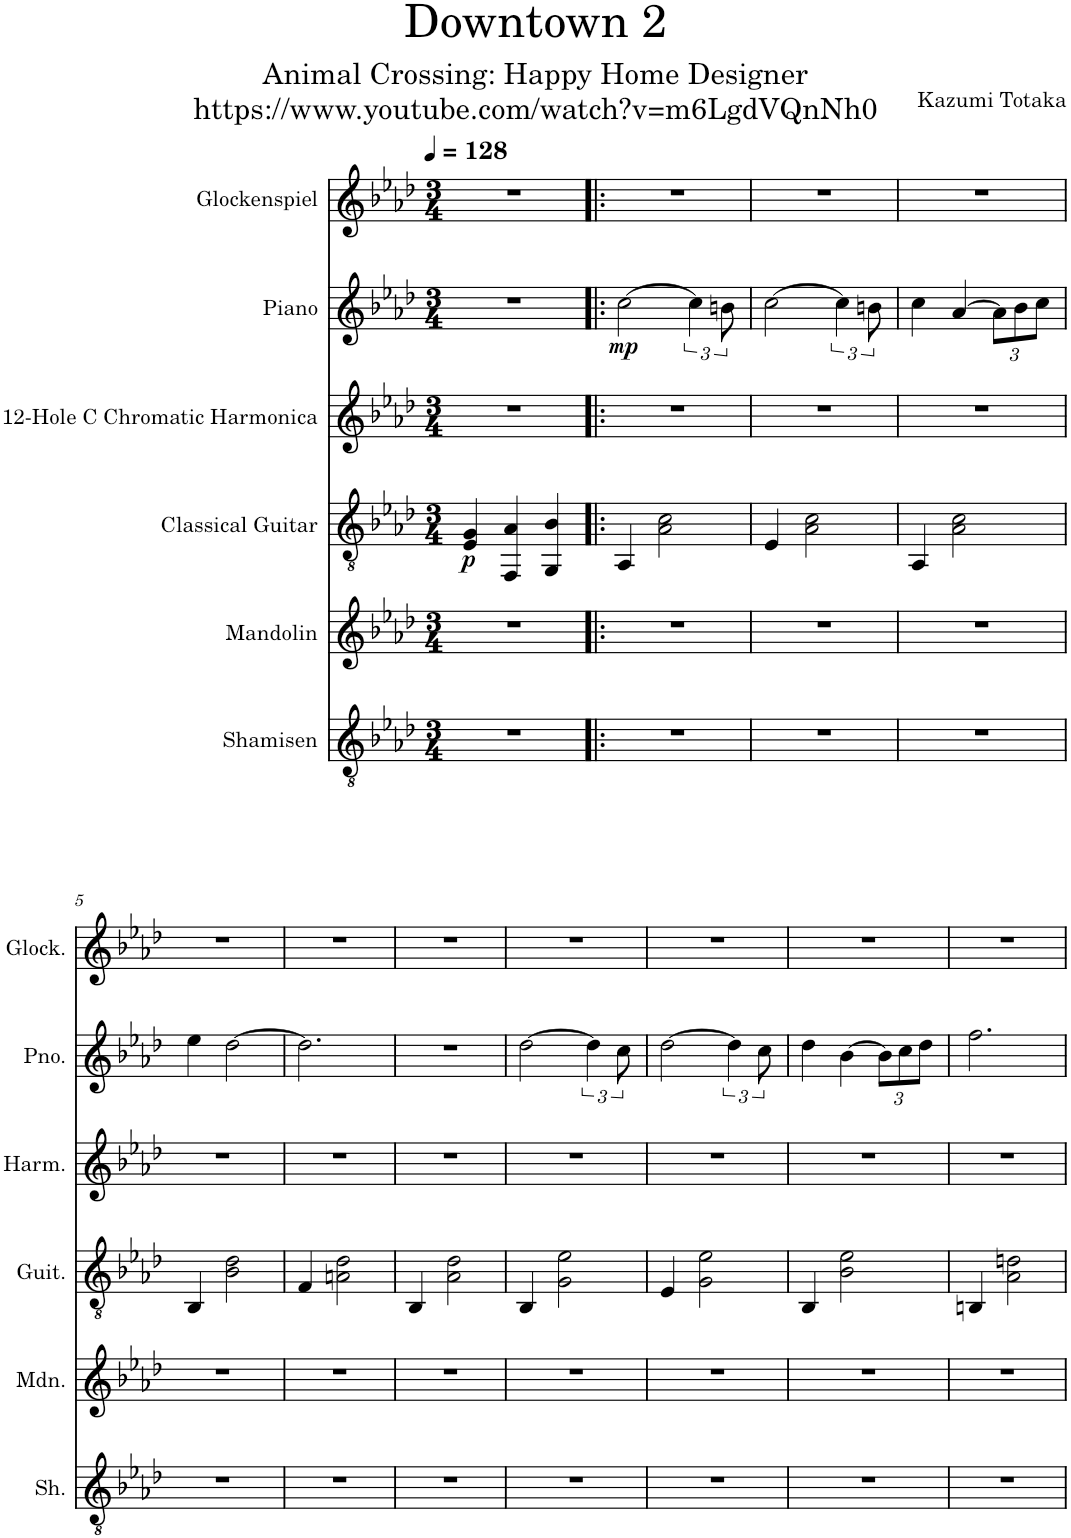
**kern	**kern	**kern	**dynam	**kern	**kern	**dynam	**kern
*part6	*part5	*part4	*part4	*part3	*part2	*part2	*part1
*staff6	*staff5	*staff4	*staff4	*staff3	*staff2	*staff2	*staff1
*I"Shamisen	*I"Mandolin	*I"Classical Guitar	*	*I"12-Hole C Chromatic Harmonica	*I"Piano	*	*I"Glockenspiel
*I'Sh.	*I'Mdn.	*I'Guit.	*	*I'Harm.	*I'Pno.	*	*I'Glock.
*clefGv2	*clefG2	*clefGv2	*	*clefG2	*clefG2	*	*clefG2
*	*	*	*	*	*	*	*Trd-14c-24
*k[b-e-a-d-]	*k[b-e-a-d-]	*k[b-e-a-d-]	*	*k[b-e-a-d-]	*k[b-e-a-d-]	*	*k[b-e-a-d-]
*M3/4	*M3/4	*M3/4	*	*M3/4	*M3/4	*	*M3/4
*MM128	*MM128	*MM128	*	*MM128	*MM128	*	*MM128
=1	=1	=1	=1	=1	=1	=1	=1
!	!	!	!LO:DY:b	!	!	!	!
2.r	2.r	4E-/ 4G/	p	2.r	2.r	.	2.r
.	.	4FF/ 4A-/	.	.	.	.	.
.	.	4GG/ 4B-/	.	.	.	.	.
=2!|:	=2!|:	=2!|:	=2!|:	=2!|:	=2!|:	=2!|:	=2!|:
!	!	!	!	!	!	!LO:DY:b	!
2.r	2.r	4AA-/	.	2.r	[2cc\	mp	2.r
.	.	2A-\ 2c\	.	.	.	.	.
.	.	.	.	.	6cc\]	.	.
.	.	.	.	.	12bn\	.	.
=3	=3	=3	=3	=3	=3	=3	=3
2.r	2.r	4E-/	.	2.r	[2cc\	.	2.r
.	.	2A-\ 2c\	.	.	.	.	.
.	.	.	.	.	6cc\]	.	.
.	.	.	.	.	12bn\	.	.
=4	=4	=4	=4	=4	=4	=4	=4
2.r	2.r	4AA-/	.	2.r	4cc\	.	2.r
.	.	2A-\ 2c\	.	.	[4a-/	.	.
*	*	*	*	*	*Xbrackettup	*	*
.	.	.	.	.	12a-\L]	.	.
.	.	.	.	.	12b-\	.	.
.	.	.	.	.	12cc\J	.	.
!!LO:LB:g=z
=5	=5	=5	=5	=5	=5	=5	=5
2.r	2.r	4BB-/	.	2.r	4ee-\	.	2.r
.	.	2B-\ 2d-\	.	.	[2dd-\	.	.
=6	=6	=6	=6	=6	=6	=6	=6
2.r	2.r	4F/	.	2.r	2.dd-\]	.	2.r
.	.	2An\ 2d-\	.	.	.	.	.
=7	=7	=7	=7	=7	=7	=7	=7
2.r	2.r	4BB-/	.	2.r	2.r	.	2.r
.	.	2A-\ 2d-\	.	.	.	.	.
=8	=8	=8	=8	=8	=8	=8	=8
2.r	2.r	4BB-/	.	2.r	[2dd-\	.	2.r
.	.	2G\ 2e-\	.	.	.	.	.
*	*	*	*	*	*brackettup	*	*
.	.	.	.	.	6dd-\]	.	.
.	.	.	.	.	12cc\	.	.
=9	=9	=9	=9	=9	=9	=9	=9
2.r	2.r	4E-/	.	2.r	[2dd-\	.	2.r
.	.	2G\ 2e-\	.	.	.	.	.
.	.	.	.	.	6dd-\]	.	.
.	.	.	.	.	12cc\	.	.
=10	=10	=10	=10	=10	=10	=10	=10
2.r	2.r	4BB-/	.	2.r	4dd-\	.	2.r
.	.	2B-\ 2e-\	.	.	[4b-\	.	.
*	*	*	*	*	*Xbrackettup	*	*
.	.	.	.	.	12b-\L]	.	.
.	.	.	.	.	12cc\	.	.
.	.	.	.	.	12dd-\J	.	.
=11	=11	=11	=11	=11	=11	=11	=11
2.r	2.r	4BBn/	.	2.r	2.ff\	.	2.r
.	.	2A-\ 2dn\	.	.	.	.	.
=	=	=	=	=	=	=	=
*-	*-	*-	*-	*-	*-	*-	*-
